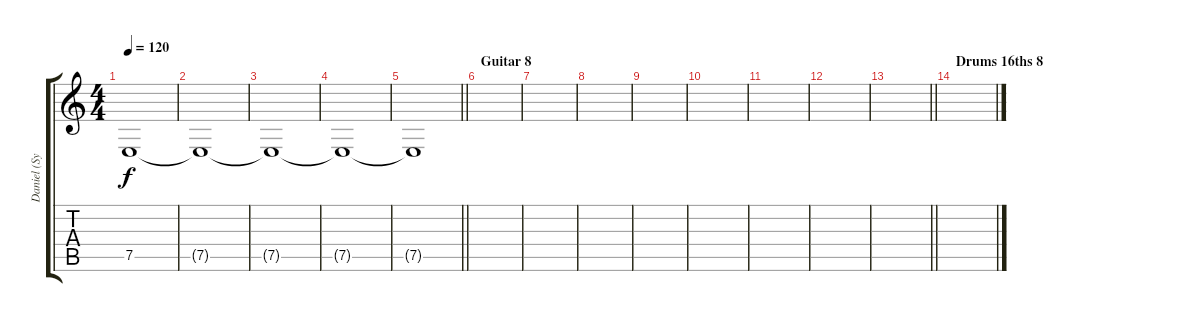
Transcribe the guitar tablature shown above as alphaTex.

\track ("Daniel (Synth)" "Daniel (Sy") {instrument synthbrass1}
\staff {score tabs}
\tuning (E4 B3 G3 D3 A2 E2) {hide}
\ts (4 4)
\tempo 120
\clef g2
\ks c
7.5{t}.1{dy f} |
7.5{t}.1 |
7.5{t}.1 |
7.5{t}.1 |
\barLineRight lightlight
7.5{t}.1 |
\section ("" "Guitar 8")
|
|
|
|
|
|
|
\barLineRight lightlight
|
\section ("" "Drums 16ths 8")
